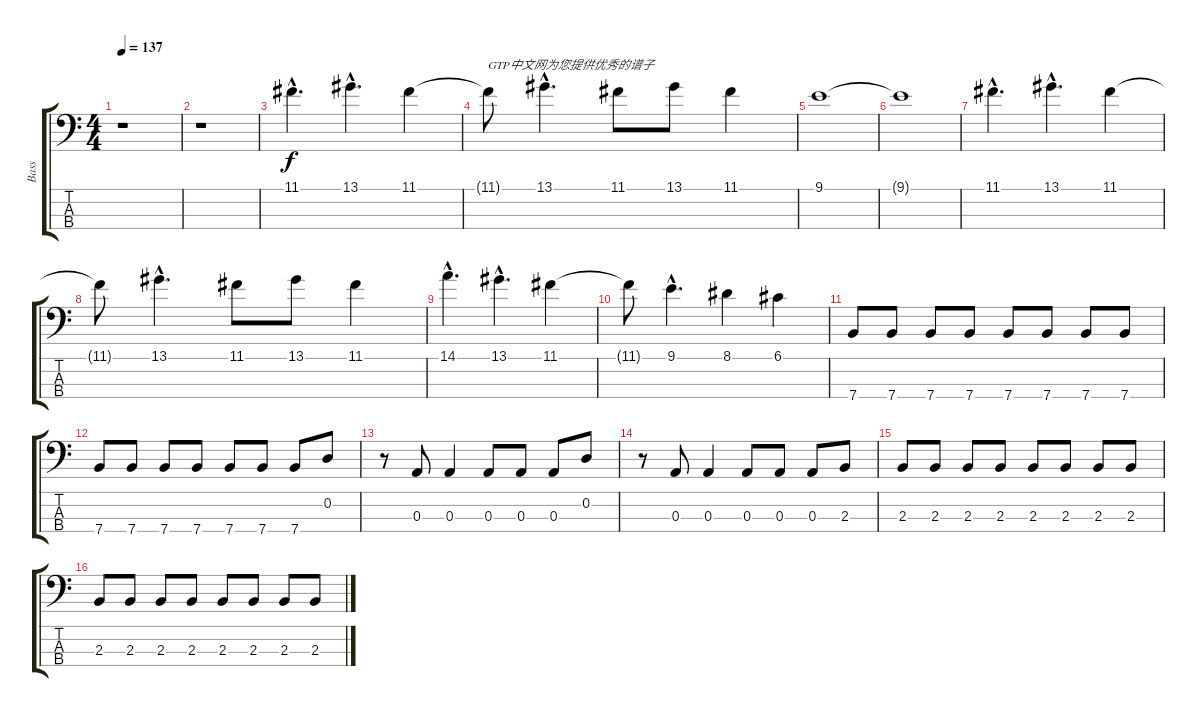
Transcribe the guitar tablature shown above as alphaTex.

\track ("Bass" "Bass") {instrument electricbasspick}
\staff {score tabs}
\tuning (G2 D2 A1 E1) {hide}
\ts (4 4)
\tempo 137
\clef f4
\ks c
r.1{dy f instrument electricbasspick} |
r.1 |
11.1{hac}.4{d} 13.1{hac}.4{d} 11.1.4 |
11.1{t}.8{txt "GTP中文网为您提供优秀的谱子"} 13.1{hac}.4{d} 11.1.8 13.1.8 11.1.4 |
9.1.1 |
9.1{t}.1 |
11.1{hac}.4{d} 13.1{hac}.4{d} 11.1.4 |
11.1{t}.8 13.1{hac}.4{d} 11.1.8 13.1.8 11.1.4 |
14.1{hac}.4{d} 13.1{hac}.4{d} 11.1.4 |
11.1{t}.8 9.1{hac}.4{d} 8.1.4 6.1.4 |
7.4.8 7.4.8 7.4.8 7.4.8 7.4.8 7.4.8 7.4.8 7.4.8 |
7.4.8 7.4.8 7.4.8 7.4.8 7.4.8 7.4.8 7.4.8 0.2.8 |
r.8 0.3.8 0.3.4 0.3.8 0.3.8 0.3.8 0.2.8 |
r.8 0.3.8 0.3.4 0.3.8 0.3.8 0.3.8 2.3.8 |
2.3.8 2.3.8 2.3.8 2.3.8 2.3.8 2.3.8 2.3.8 2.3.8 |
2.3.8 2.3.8 2.3.8 2.3.8 2.3.8 2.3.8 2.3.8 2.3.8
